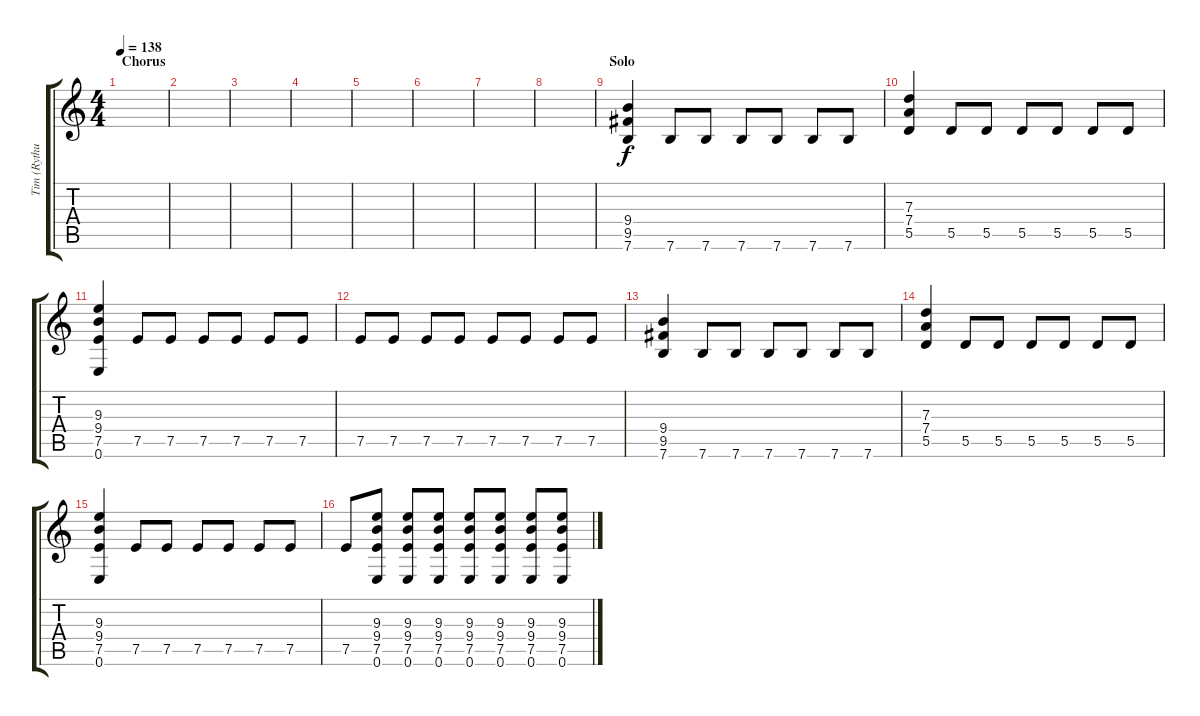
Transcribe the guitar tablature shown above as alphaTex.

\track ("Tim (Rythum)" "Tim (Rythu") {instrument distortionguitar}
\staff {score tabs}
\tuning (E4 B3 G3 D3 A2 E2) {hide}
\ts (4 4)
\section ("" "Chorus")
\tempo 138
\clef g2
\ks c
|
|
|
|
|
|
|
|
\section ("" "Solo")
(9.4 9.5 7.6).4 7.6.8 7.6.8 7.6.8 7.6.8 7.6.8 7.6.8 |
(7.3 7.4 5.5).4 5.5.8 5.5.8 5.5.8 5.5.8 5.5.8 5.5.8 |
(9.3 9.4 7.5 0.6).4 7.5.8 7.5.8 7.5.8 7.5.8 7.5.8 7.5.8 |
7.5.8 7.5.8 7.5.8 7.5.8 7.5.8 7.5.8 7.5.8 7.5.8 |
(9.4 9.5 7.6).4 7.6.8 7.6.8 7.6.8 7.6.8 7.6.8 7.6.8 |
(7.3 7.4 5.5).4 5.5.8 5.5.8 5.5.8 5.5.8 5.5.8 5.5.8 |
(9.3 9.4 7.5 0.6).4 7.5.8 7.5.8 7.5.8 7.5.8 7.5.8 7.5.8 |
7.5.8 (9.3 9.4 7.5 0.6).8 (9.3 9.4 7.5 0.6).8 (9.3 9.4 7.5 0.6).8 (9.3 9.4 7.5 0.6).8 (9.3 9.4 7.5 0.6).8 (9.3 9.4 7.5 0.6).8 (9.3 9.4 7.5 0.6).8
